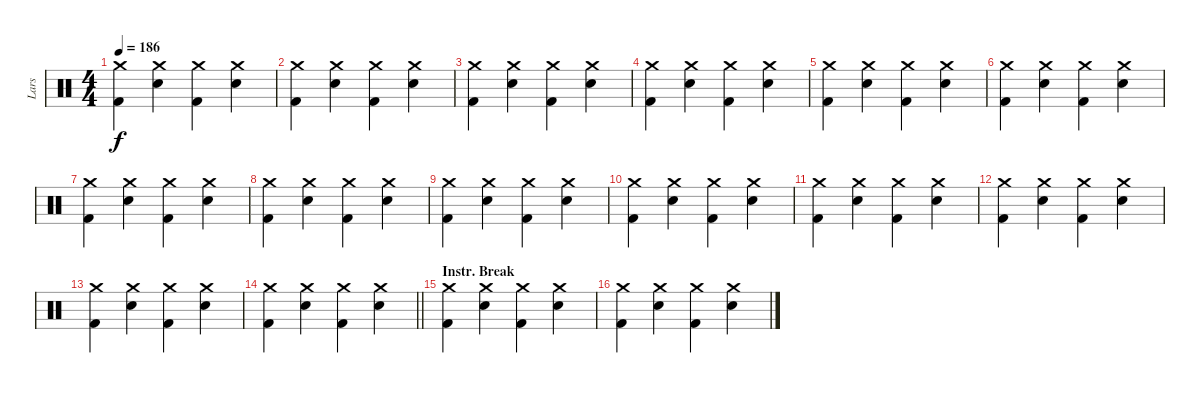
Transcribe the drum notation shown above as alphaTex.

\track ("Lars" "Lars") {instrument percussion}
\staff {score}
\articulation defaults
\ts (4 4)
\tempo 186
\clef neutral
\ks c
("Crash medium (hit)" "Kick (hit) 2").4{dy f} ("Crash medium (hit)" "Electric Snare (hit)").4 ("Crash medium (hit)" "Kick (hit) 2").4 ("Crash medium (hit)" "Electric Snare (hit)").4 |
("Crash medium (hit)" "Kick (hit) 2").4 ("Crash medium (hit)" "Electric Snare (hit)").4 ("Crash medium (hit)" "Kick (hit) 2").4 ("Crash medium (hit)" "Electric Snare (hit)").4 |
("Crash medium (hit)" "Kick (hit) 2").4 ("Crash medium (hit)" "Electric Snare (hit)").4 ("Crash medium (hit)" "Kick (hit) 2").4 ("Crash medium (hit)" "Electric Snare (hit)").4 |
("Crash medium (hit)" "Kick (hit) 2").4 ("Crash medium (hit)" "Electric Snare (hit)").4 ("Crash medium (hit)" "Kick (hit) 2").4 ("Crash medium (hit)" "Electric Snare (hit)").4 |
("Crash medium (hit)" "Kick (hit) 2").4 ("Crash medium (hit)" "Electric Snare (hit)").4 ("Crash medium (hit)" "Kick (hit) 2").4 ("Crash medium (hit)" "Electric Snare (hit)").4 |
("Crash medium (hit)" "Kick (hit) 2").4 ("Crash medium (hit)" "Electric Snare (hit)").4 ("Crash medium (hit)" "Kick (hit) 2").4 ("Crash medium (hit)" "Electric Snare (hit)").4 |
("Crash medium (hit)" "Kick (hit) 2").4 ("Crash medium (hit)" "Electric Snare (hit)").4 ("Crash medium (hit)" "Kick (hit) 2").4 ("Crash medium (hit)" "Electric Snare (hit)").4 |
("Crash medium (hit)" "Kick (hit) 2").4 ("Crash medium (hit)" "Electric Snare (hit)").4 ("Crash medium (hit)" "Kick (hit) 2").4 ("Crash medium (hit)" "Electric Snare (hit)").4 |
("Crash medium (hit)" "Kick (hit) 2").4 ("Crash medium (hit)" "Electric Snare (hit)").4 ("Crash medium (hit)" "Kick (hit) 2").4 ("Crash medium (hit)" "Electric Snare (hit)").4 |
("Crash medium (hit)" "Kick (hit) 2").4 ("Crash medium (hit)" "Electric Snare (hit)").4 ("Crash medium (hit)" "Kick (hit) 2").4 ("Crash medium (hit)" "Electric Snare (hit)").4 |
("Crash medium (hit)" "Kick (hit) 2").4 ("Crash medium (hit)" "Electric Snare (hit)").4 ("Crash medium (hit)" "Kick (hit) 2").4 ("Crash medium (hit)" "Electric Snare (hit)").4 |
("Crash medium (hit)" "Kick (hit) 2").4 ("Crash medium (hit)" "Electric Snare (hit)").4 ("Crash medium (hit)" "Kick (hit) 2").4 ("Crash medium (hit)" "Electric Snare (hit)").4 |
("Crash medium (hit)" "Kick (hit) 2").4 ("Crash medium (hit)" "Electric Snare (hit)").4 ("Crash medium (hit)" "Kick (hit) 2").4 ("Crash medium (hit)" "Electric Snare (hit)").4 |
\barLineRight lightlight
("Crash medium (hit)" "Kick (hit) 2").4 ("Crash medium (hit)" "Electric Snare (hit)").4 ("Crash medium (hit)" "Kick (hit) 2").4 ("Crash medium (hit)" "Electric Snare (hit)").4 |
\section ("" "Instr. Break")
("Crash medium (hit)" "Kick (hit) 2").4 ("Crash medium (hit)" "Electric Snare (hit)").4 ("Crash medium (hit)" "Kick (hit) 2").4 ("Crash medium (hit)" "Electric Snare (hit)").4 |
("Crash medium (hit)" "Kick (hit) 2").4 ("Crash medium (hit)" "Electric Snare (hit)").4 ("Crash medium (hit)" "Kick (hit) 2").4 ("Crash medium (hit)" "Electric Snare (hit)").4
